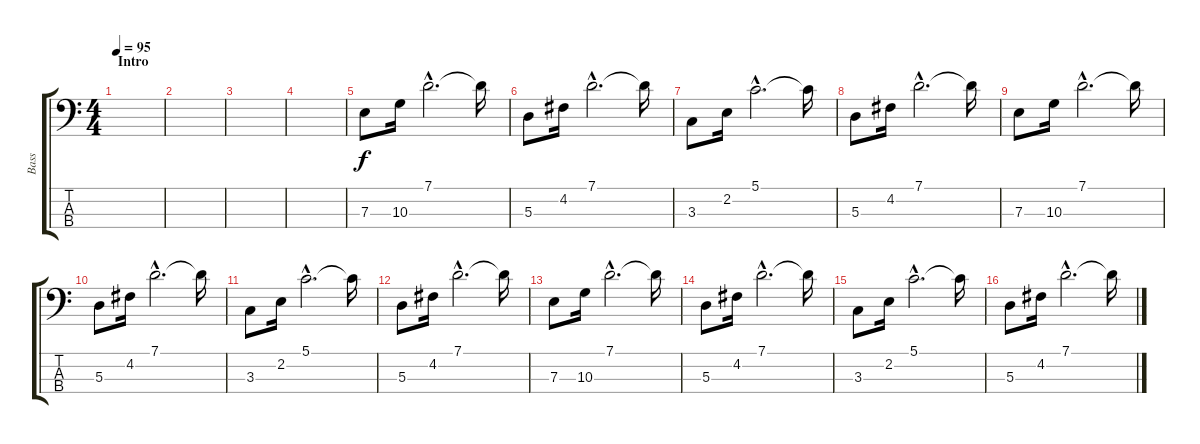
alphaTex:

\track ("Bass" "Bass") {instrument electricbassfinger}
\staff {score tabs}
\tuning (G2 D2 A1 E1) {hide}
\ts (4 4)
\section ("" "Intro")
\tempo 95
\clef f4
\ks c
|
|
|
|
7.3.8 10.3.16 7.1{hac}.2{d} 7.1{t}.16 |
5.3.8 4.2.16 7.1{hac}.2{d} 7.1{t}.16 |
3.3.8 2.2.16 5.1{hac}.2{d} 5.1{t}.16 |
5.3.8 4.2.16 7.1{hac}.2{d} 7.1{t}.16 |
7.3.8 10.3.16 7.1{hac}.2{d} 7.1{t}.16 |
5.3.8 4.2.16 7.1{hac}.2{d} 7.1{t}.16 |
3.3.8 2.2.16 5.1{hac}.2{d} 5.1{t}.16 |
5.3.8 4.2.16 7.1{hac}.2{d} 7.1{t}.16 |
7.3.8 10.3.16 7.1{hac}.2{d} 7.1{t}.16 |
5.3.8 4.2.16 7.1{hac}.2{d} 7.1{t}.16 |
3.3.8 2.2.16 5.1{hac}.2{d} 5.1{t}.16 |
5.3.8 4.2.16 7.1{hac}.2{d} 7.1{t}.16
